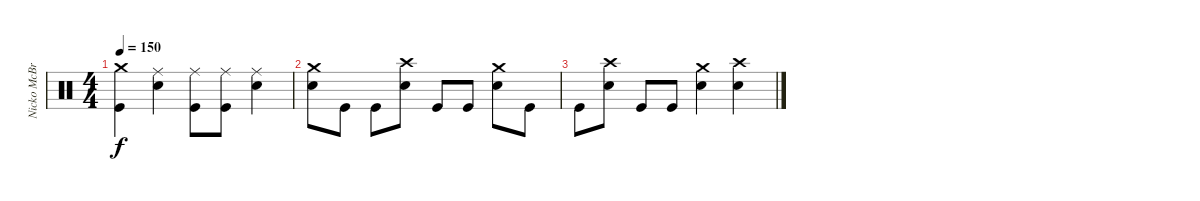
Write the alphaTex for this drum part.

\track ("Nicko McBrain" "Nicko McBr") {instrument percussion}
\staff {score}
\articulation defaults
\ts (4 4)
\tempo 150
\clef neutral
\ks c
("Kick (hit)" "Crash medium (hit)").4{dy f} ("Electric Snare (hit)" "Ride (middle)").4 ("Kick (hit)" "Ride (middle)").8 ("Kick (hit)" "Ride (middle)").8 ("Electric Snare (hit)" "Ride (middle)").4 |
("Electric Snare (hit)" "Crash medium (hit)").8 "Kick (hit)".8 "Kick (hit)".8 ("Electric Snare (hit)" "Crash high (hit)").8 "Kick (hit)".8 "Kick (hit)".8 ("Electric Snare (hit)" "Crash medium (hit)").8 "Kick (hit)".8 |
"Kick (hit)".8 ("Electric Snare (hit)" "Crash high (hit)").8 "Kick (hit)".8 "Kick (hit)".8 ("Electric Snare (hit)" "Crash medium (hit)").4 ("Electric Snare (hit)" "Crash high (hit)").4
